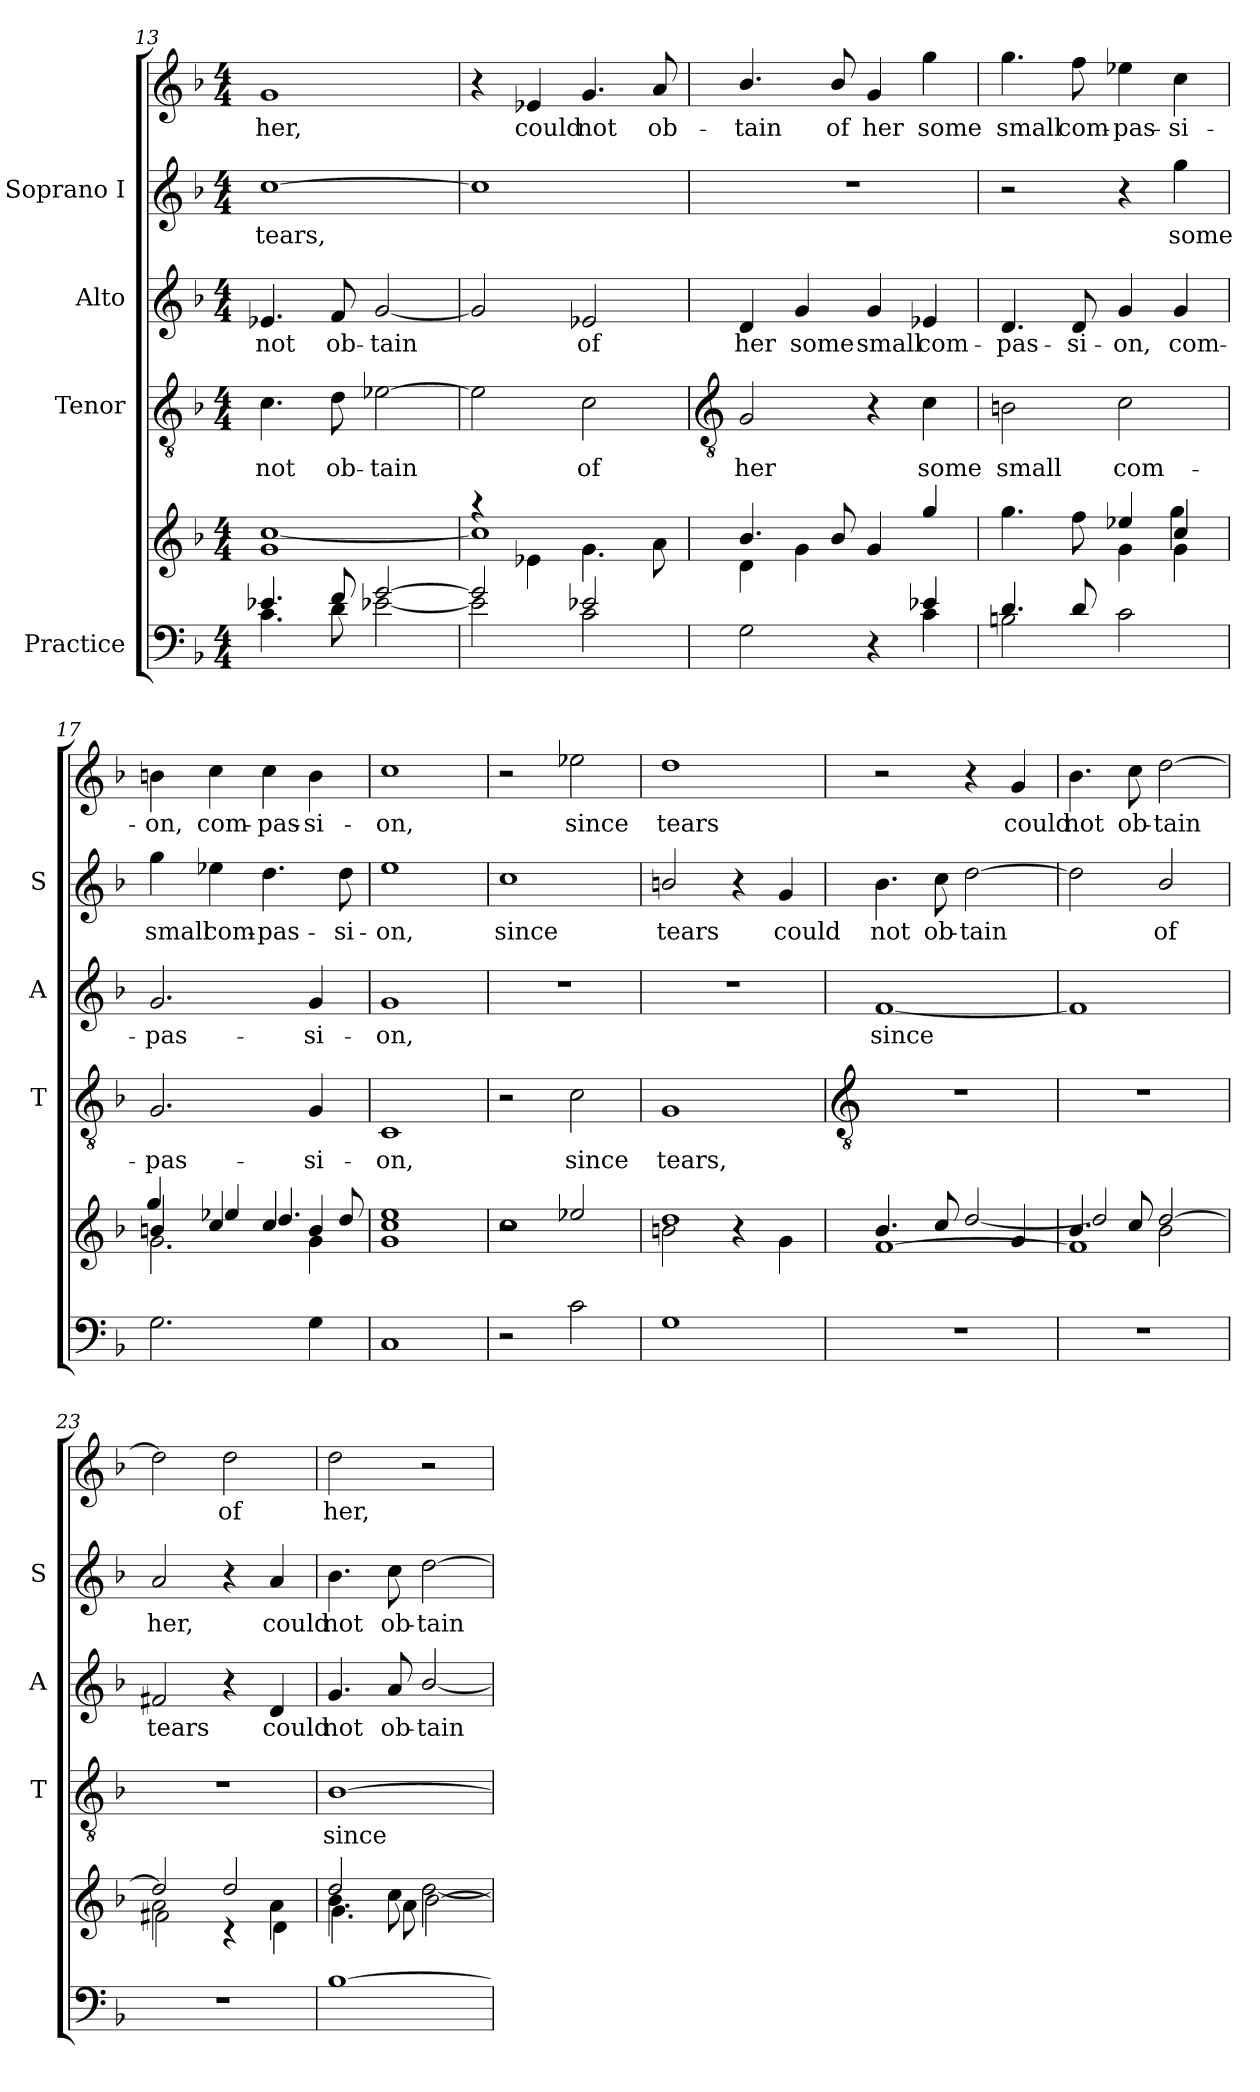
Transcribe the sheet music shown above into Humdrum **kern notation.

**kern	**kern	**kern	**text	**kern	**text	**kern	**text	**kern	**text
*part4	*part4	*part3	*part3	*part2	*part2	*part1	*part1	*part1	*part1
*staff6	*staff5	*staff4	*staff4	*staff3	*staff3	*staff2	*staff2	*staff1	*staff1
*I"Practice	*	*I"Tenor	*	*I"Alto	*	*I"Soprano I	*	*	*
*	*	*I'T	*	*I'A	*	*I'S	*	*	*
*clefF4	*clefG2	*clefGv2	*	*clefG2	*	*clefG2	*	*clefG2	*
*k[b-]	*k[b-]	*k[b-]	*	*k[b-]	*	*k[b-]	*	*k[b-]	*
*F:	*F:	*F:	*	*F:	*	*F:	*	*F:	*
*M4/4	*M4/4	*M4/4	*	*M4/4	*	*M4/4	*	*M4/4	*
=13	=13	=13	=13	=13	=13	=13	=13	=13	=13
*^	*^	*	*	*	*	*	*	*	*
!	!	!	!	!	!LO:LY:b	!	!LO:LY:b	!	!LO:LY:b	!	!LO:LY:b
4.e-X	4.c	1g	[1cc/	4.c	not	4.e-X	not	[1cc	tears,	1g	her,
!	!	!	!	!	!LO:LY:b	!	!LO:LY:b	!	!	!	!
8f	8d	.	.	8d	ob-	8f	ob-	.	.	.	.
!	!	!	!	!	!LO:LY:b	!	!LO:LY:b	!	!	!	!
[2g	[2e-X	.	.	[2e-X	-tain	[2g	-tain	.	.	.	.
=14	=14	=14	=14	=14	=14	=14	=14	=14	=14	=14	=14
2g]	2e-]	4r	1cc/]	2e-]	.	2g]	.	1cc]	.	4r	.
!	!	!	!	!	!	!	!	!	!	!	!LO:LY:b
.	.	4e-X\	.	.	.	.	.	.	.	4e-X	could
!	!	!	!	!	!LO:LY:b	!	!LO:LY:b	!	!	!	!LO:LY:b
2e-X	2c	4.g\	.	2c	of	2e-X	of	.	.	4.g	not
!	!	!	!	!	!	!	!	!	!	!	!LO:LY:b
.	.	8a\	.	.	.	.	.	.	.	8a	ob-
*	*	*v	*v	*	*	*	*	*	*	*	*
!!LO:LB:g=z
=15	=15	=15	=15	=15	=15	=15	=15	=15	=15	=15
*	*	*	*clefGv2	*	*	*	*	*	*	*
*	*	*^	*	*	*	*	*	*	*	*
*	*	*	*^	*	*	*	*	*	*	*	*
!	!	!	!	!	!	!LO:LY:b	!	!LO:LY:b	!	!	!	!LO:LY:b
2.ryy	2G	4.b-/	1ryy	4d\	2G	her	4d	her	1r	.	4.b-/	-tain
!	!	!	!	!	!	!	!	!LO:LY:b	!	!	!	!
.	.	.	.	4g\	.	.	4g	some	.	.	.	.
!	!	!	!	!	!	!	!	!	!	!	!	!LO:LY:b
.	.	8b-/	.	.	.	.	.	.	.	.	8b-/	of
!	!	!	!	!	!	!	!	!LO:LY:b	!	!	!	!LO:LY:b
.	4r	4g	.	4g	4r	.	4g	small	.	.	4g	her
!	!	!	!	!	!	!LO:LY:b	!	!LO:LY:b	!	!	!	!LO:LY:b
4e-X	4c	4gg	.	4ryy	4c	some	4e-X	com-	.	.	4gg	some
=16	=16	=16	=16	=16	=16	=16	=16	=16	=16	=16	=16	=16
!	!	!	!	!	!	!LO:LY:b	!	!LO:LY:b	!	!	!	!LO:LY:b
4.d/	2Bn	4.gg	2.ryy	2ryy	2Bn	small	4.d	-pas-	2r	.	4.gg	small
!	!	!	!	!	!	!	!	!LO:LY:b	!	!	!	!LO:LY:b
8d/	.	8ff	.	.	.	.	8d	-si-	.	.	8ff	com-
!	!	!	!	!	!	!LO:LY:b	!	!LO:LY:b	!	!	!	!LO:LY:b
2ryy	2c	4ee-X	.	4g\	2c	com-	4g	-on,	4r	.	4ee-X	-pas-
!	!	!	!	!	!	!	!	!LO:LY:b	!	!LO:LY:b	!	!LO:LY:b
.	.	4cc	4gg	4g\	.	.	4g	com-	4gg	-some	4cc	-si-
*v	*v	*	*	*	*	*	*	*	*	*	*	*
=17	=17	=17	=17	=17	=17	=17	=17	=17	=17	=17	=17
!	!	!	!	!	!LO:LY:b	!	!LO:LY:b	!	!LO:LY:b	!	!LO:LY:b
2.G	4bn/	4gg/	2.g\	2.G	-pas-	2.g	-pas-	4gg	-small	4bn	on,
!	!	!	!	!	!	!	!	!	!LO:LY:b	!	!LO:LY:b
.	4cc/	4ee-X/	.	.	.	.	.	4ee-X	com-	4cc	com-
!	!	!	!	!	!	!	!	!	!LO:LY:b	!	!LO:LY:b
.	4cc	4.dd/	.	.	.	.	.	4.dd	-pas-	4cc	-pas-
!	!	!	!	!	!LO:LY:b	!	!LO:LY:b	!	!	!	!LO:LY:b
4G	4b	.	4g\	4G	-si-	4g	-si-	.	.	4b	-si-
!	!	!	!	!	!	!	!	!	!LO:LY:b	!	!
.	.	8dd/	.	.	.	.	.	8dd	-si-	.	.
=18	=18	=18	=18	=18	=18	=18	=18	=18	=18	=18	=18
!	!	!	!	!	!LO:LY:b	!	!LO:LY:b	!	!LO:LY:b	!	!LO:LY:b
1C	1cc	1ee	1g	1C	-on,	1g	-on,	1ee	on,	1cc	-on,
=19	=19	=19	=19	=19	=19	=19	=19	=19	=19	=19	=19
!	!	!	!	!	!	!	!	!	!LO:LY:b	!	!
2r	2r	1cc	1ryy	2r	.	1r	.	1cc	since	2r	.
!	!	!	!	!	!LO:LY:b	!	!	!	!	!	!LO:LY:b
2c	2ee-X/	.	.	2c	since	.	.	.	.	2ee-X	since
=20	=20	=20	=20	=20	=20	=20	=20	=20	=20	=20	=20
!	!	!	!	!	!LO:LY:b	!	!	!	!LO:LY:b	!	!LO:LY:b
1G	1dd	2bn\	1ryy	1G	tears,	1r	.	2bn/	tears	1dd	tears
.	.	4r	.	.	.	.	.	4r	.	.	.
!	!	!	!	!	!	!	!	!	!LO:LY:b	!	!
.	.	4g\	.	.	.	.	.	4g	could	.	.
!!LO:LB:g=z
=21	=21	=21	=21	=21	=21	=21	=21	=21	=21	=21	=21
*	*	*	*	*clefGv2	*	*	*	*	*	*	*
!	!	!	!	!	!	!	!LO:LY:b	!	!LO:LY:b	!	!
1r	2ryy	4.b-/	[1f	1r	.	[1f	since	4.b-	not	2r	.
!	!	!	!	!	!	!	!	!	!LO:LY:b	!	!
.	.	8cc/	.	.	.	.	.	8cc	ob-	.	.
!	!	!	!	!	!	!	!	!	!LO:LY:b	!	!
.	4ryy	[2dd/	.	.	.	.	.	[2dd	-tain	4r	.
!	!	!	!	!	!	!	!	!	!	!	!LO:LY:b
.	4g	.	.	.	.	.	.	.	.	4g	could
=22	=22	=22	=22	=22	=22	=22	=22	=22	=22	=22	=22
!	!	!	!	!	!	!	!	!	!	!	!LO:LY:b
1r	4.b-	2dd/]	1f]	1r	.	1f]	.	2dd]	.	4.b-	not
!	!	!	!	!	!	!	!	!	!	!	!LO:LY:b
.	8cc	.	.	.	.	.	.	.	.	8cc	ob-
!	!	!	!	!	!	!	!	!	!LO:LY:b	!	!LO:LY:b
.	[2dd	2b-\	.	.	.	.	.	2b-/	of	[2dd	-tain
=23	=23	=23	=23	=23	=23	=23	=23	=23	=23	=23	=23
!	!	!	!	!	!	!	!LO:LY:b	!	!LO:LY:b	!	!
1r	2dd]	2a\	2f#X\	1r	.	2f#X	tears	2a	her,	2dd]	.
!	!	!	!	!	!	!	!	!	!	!	!LO:LY:b
.	2dd/	4ryy	4r	.	.	4r	.	4r	.	2dd	of
!	!	!	!	!	!	!	!LO:LY:b	!	!LO:LY:b	!	!
.	.	4a\	4d\	.	.	4d	could	4a	could	.	.
=24	=24	=24	=24	=24	=24	=24	=24	=24	=24	=24	=24
!	!	!	!	!	!LO:LY:b	!	!LO:LY:b	!	!LO:LY:b	!	!LO:LY:b
[1B-	2dd/	4.b-\	4.g\	[1B-	since	4.g	not	4.b-	not	2dd	her,
!	!	!	!	!	!	!	!LO:LY:b	!	!LO:LY:b	!	!
.	.	8cc\	8a\	.	.	8a	ob-	8cc	ob-	.	.
!	!	!	!	!	!	!	!LO:LY:b	!	!LO:LY:b	!	!
.	2ryy	[2dd\	[2b-\	.	.	[2b-/	-tain	[2dd	-tain	2r	.
*	*v	*v	*v	*	*	*	*	*	*	*	*
=	=	=	=	=	=	=	=	=	=
*-	*-	*-	*-	*-	*-	*-	*-	*-	*-
